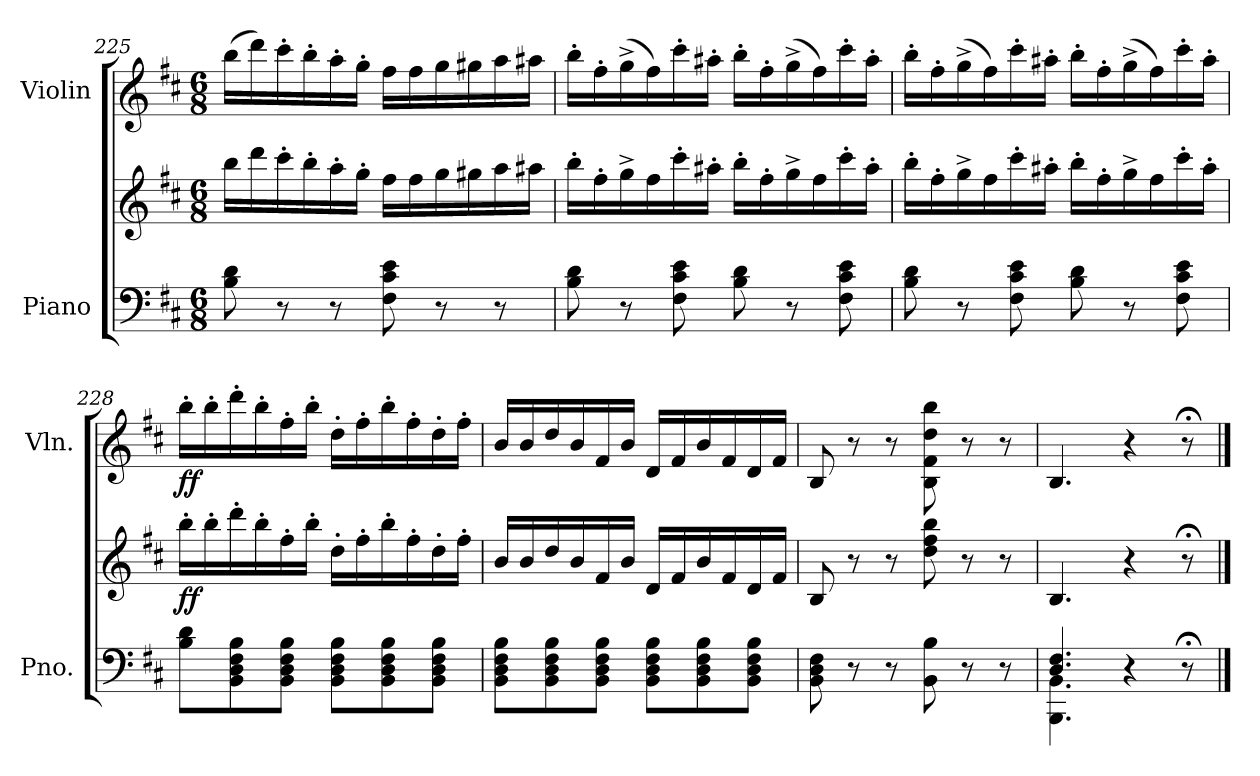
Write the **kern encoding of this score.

**kern	**kern	**dynam	**kern	**dynam
*part2	*part2	*part2	*part1	*part1
*staff3	*staff2	*staff2/3	*staff1	*staff1
*I"Piano	*	*	*I"Violin	*
*I'Pno.	*	*	*I'Vln.	*
*clefF4	*clefG2	*	*clefG2	*
*k[f#c#]	*k[f#c#]	*	*k[f#c#]	*
*M6/8	*M6/8	*	*M6/8	*
=225	=225	=225	=225	=225
8B\ 8d\	16bb\LL	.	(>16bb\LL	.
.	16ddd\	.	16ddd\)	.
8r	16ccc#'\	.	16ccc#'\	.
.	16bb'\	.	16bb'\	.
8r	16aa'\	.	16aa'\	.
.	16gg'\JJ	.	16gg'\JJ	.
8F#\ 8c#\ 8e\	16ff#\LL	.	16ff#\LL	.
.	16ff#\	.	16ff#\	.
8r	16gg\	.	16gg\	.
.	16gg#X\	.	16gg#X\	.
8r	16aa\	.	16aa\	.
.	16aa#X\JJ	.	16aa#X\JJ	.
=226	=226	=226	=226	=226
8B\ 8d\	16bb'\LL	.	16bb'\LL	.
.	16ff#'\	.	16ff#'\	.
8r	16gg^\	.	(>16gg^\	.
.	16ff#\	.	16ff#\)	.
8F#\ 8c#\ 8e\	16ccc#'\	.	16ccc#'\	.
.	16aa#X'\JJ	.	16aa#X'\JJ	.
8B\ 8d\	16bb'\LL	.	16bb'\LL	.
.	16ff#'\	.	16ff#'\	.
8r	16gg^\	.	(>16gg^\	.
.	16ff#\	.	16ff#\)	.
8F#\ 8c#\ 8e\	16ccc#'\	.	16ccc#'\	.
.	16aa#'\JJ	.	16aa#'\JJ	.
!!LO:PB:g=z
=227	=227	=227	=227	=227
8B\ 8d\	16bb'\LL	.	16bb'\LL	.
.	16ff#'\	.	16ff#'\	.
8r	16gg^\	.	(>16gg^\	.
.	16ff#\	.	16ff#\)	.
8F#\ 8c#\ 8e\	16ccc#'\	.	16ccc#'\	.
.	16aa#X'\JJ	.	16aa#X'\JJ	.
8B\ 8d\	16bb'\LL	.	16bb'\LL	.
.	16ff#'\	.	16ff#'\	.
8r	16gg^\	.	(>16gg^\	.
.	16ff#\	.	16ff#\)	.
8F#\ 8c#\ 8e\	16ccc#'\	.	16ccc#'\	.
.	16aa#'\JJ	.	16aa#'\JJ	.
=228	=228	=228	=228	=228
!	!	!LO:DY:b	!	!LO:DY:b
8B\ 8d\L	16bb'\LL	ff	16bb'\LL	ff
.	16bb'\	.	16bb'\	.
8BB\ 8D\ 8F#\ 8B\	16ddd'\	.	16ddd'\	.
.	16bb'\	.	16bb'\	.
8BB\ 8D\ 8F#\ 8B\J	16ff#'\	.	16ff#'\	.
.	16bb'\JJ	.	16bb'\JJ	.
8BB\ 8D\ 8F#\ 8B\L	16dd'\LL	.	16dd'\LL	.
.	16ff#'\	.	16ff#'\	.
8BB\ 8D\ 8F#\ 8B\	16bb'\	.	16bb'\	.
.	16ff#'\	.	16ff#'\	.
8BB\ 8D\ 8F#\ 8B\J	16dd'\	.	16dd'\	.
.	16ff#'\JJ	.	16ff#'\JJ	.
=229	=229	=229	=229	=229
8BB\ 8D\ 8F#\ 8B\L	16b/LL	.	16b/LL	.
.	16b/	.	16b/	.
8BB\ 8D\ 8F#\ 8B\	16dd/	.	16dd/	.
.	16b/	.	16b/	.
8BB\ 8D\ 8F#\ 8B\J	16f#/	.	16f#/	.
.	16b/JJ	.	16b/JJ	.
8BB\ 8D\ 8F#\ 8B\L	16d/LL	.	16d/LL	.
.	16f#/	.	16f#/	.
8BB\ 8D\ 8F#\ 8B\	16b/	.	16b/	.
.	16f#/	.	16f#/	.
8BB\ 8D\ 8F#\ 8B\J	16d/	.	16d/	.
.	16f#/JJ	.	16f#/JJ	.
=230	=230	=230	=230	=230
8BB\ 8D\ 8F#\	8B/	.	8B/	.
8r	8r	.	8r	.
8r	8r	.	8r	.
8BB\ 8B\	8dd\ 8ff#\ 8bb\	.	8B\ 8f#\ 8dd\ 8bb\	.
8r	8r	.	8r	.
8r	8r	.	8r	.
!!LO:LB:g=z
=231	=231	=231	=231	=231
*^	*	*	*	*
4.D/ 4.F#/	4.BBB\ 4.BB\	4.B/	.	4.B/	.
4r	4.ryy	4r	.	4r	.
8r;<	.	8r;<	.	8r;<	.
*v	*v	*	*	*	*
==	==	==	==	==
*-	*-	*-	*-	*-
